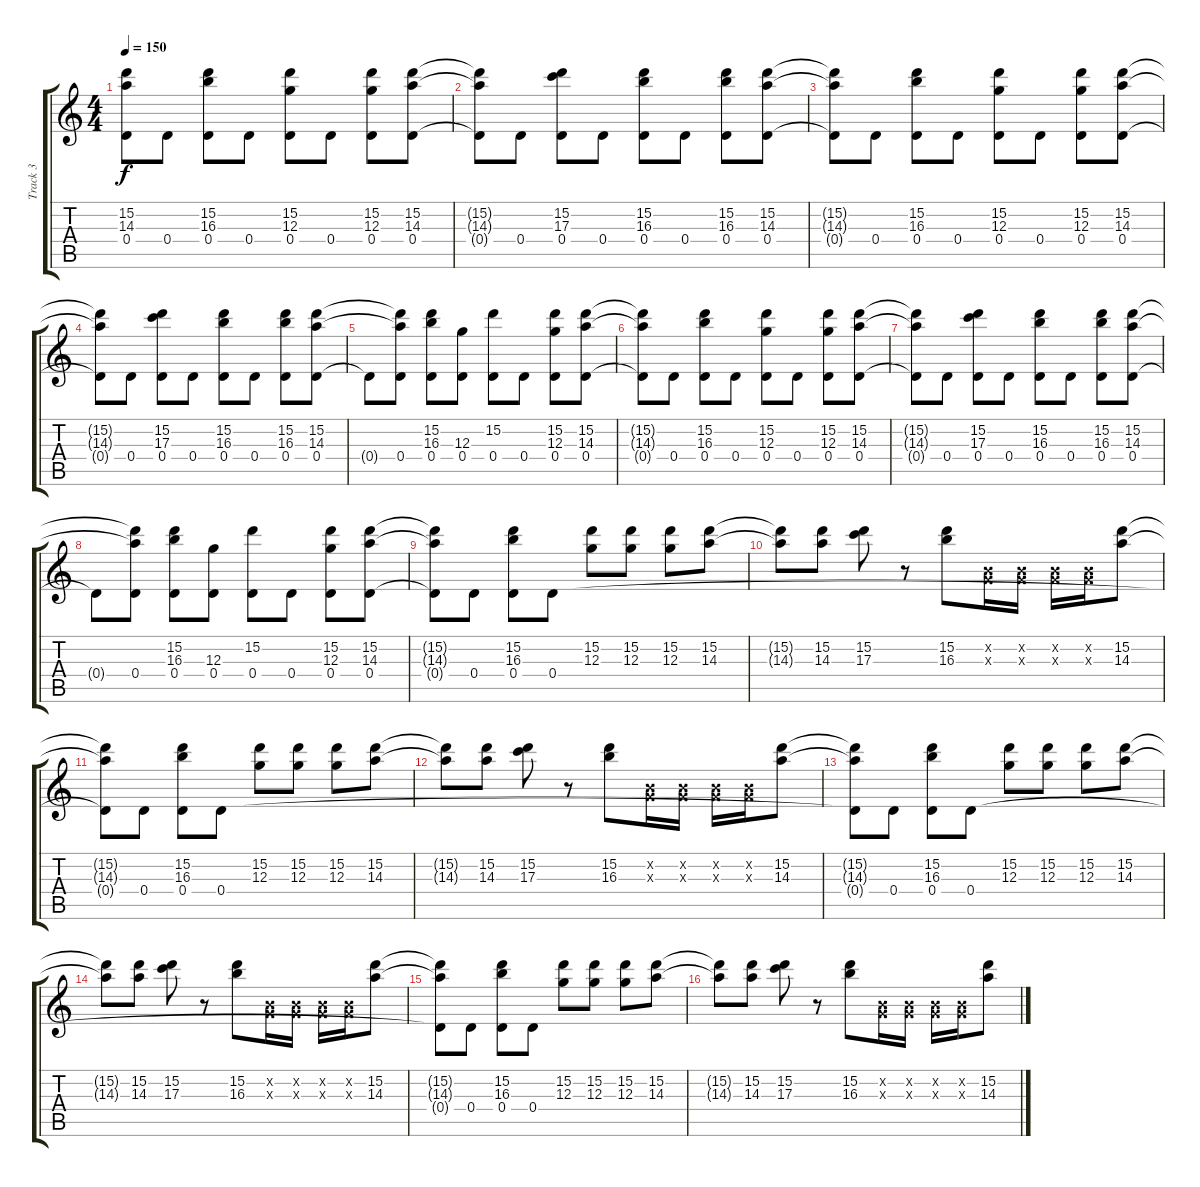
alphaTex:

\track ("Track 3" "Track 3") {instrument distortionguitar}
\staff {score tabs}
\tuning (E4 B3 G3 D3 A2 E2) {hide}
\ts (4 4)
\tempo 150
\clef g2
\ks c
(15.2{t} 14.3{t} 0.4{t}).8{dy f} 0.4.8 (15.2 16.3 0.4).8 0.4.8 (15.2 12.3 0.4).8 0.4.8 (15.2 12.3 0.4).8 (15.2 14.3 0.4).8 |
(15.2{t} 14.3{t} 0.4{t}).8 0.4.8 (15.2 17.3 0.4).8 0.4.8 (15.2 16.3 0.4).8 0.4.8 (15.2 16.3 0.4).8 (15.2 14.3 0.4).8 |
(15.2{t} 14.3{t} 0.4{t}).8 0.4.8 (15.2 16.3 0.4).8 0.4.8 (15.2 12.3 0.4).8 0.4.8 (15.2 12.3 0.4).8 (15.2 14.3 0.4).8 |
(15.2{t} 14.3{t} 0.4{t}).8 0.4.8 (15.2 17.3 0.4).8 0.4.8 (15.2 16.3 0.4).8 0.4.8 (15.2 16.3 0.4).8 (15.2 14.3 0.4).8 |
0.4{t}.8 (15.2{t} 14.3{t} 0.4).8 (15.2 16.3 0.4).8 (12.3 0.4).8 (15.2 0.4).8 0.4.8 (15.2 12.3 0.4).8 (15.2 14.3 0.4).8 |
(15.2{t} 14.3{t} 0.4{t}).8 0.4.8 (15.2 16.3 0.4).8 0.4.8 (15.2 12.3 0.4).8 0.4.8 (15.2 12.3 0.4).8 (15.2 14.3 0.4).8 |
(15.2{t} 14.3{t} 0.4{t}).8 0.4.8 (15.2 17.3 0.4).8 0.4.8 (15.2 16.3 0.4).8 0.4.8 (15.2 16.3 0.4).8 (15.2 14.3 0.4).8 |
0.4{t}.8 (15.2{t} 14.3{t} 0.4).8 (15.2 16.3 0.4).8 (12.3 0.4).8 (15.2 0.4).8 0.4.8 (15.2 12.3 0.4).8 (15.2 14.3 0.4).8 |
(15.2{t} 14.3{t} 0.4{t}).8 0.4.8 (15.2 16.3 0.4).8 0.4.8 (15.2 12.3).8 (15.2 12.3).8 (15.2 12.3).8 (15.2 14.3).8 |
(15.2{t} 14.3{t}).8 (15.2 14.3).8 (15.2 17.3).8 r.8 (15.2 16.3).8 (0.2{x} 0.3{x}).16 (0.2{x} 0.3{x}).16 (0.2{x} 0.3{x}).16 (0.2{x} 0.3{x}).16 (15.2 14.3).8 |
(15.2{t} 14.3{t} 0.4{t}).8 0.4.8 (15.2 16.3 0.4).8 0.4.8 (15.2 12.3).8 (15.2 12.3).8 (15.2 12.3).8 (15.2 14.3).8 |
(15.2{t} 14.3{t}).8 (15.2 14.3).8 (15.2 17.3).8 r.8 (15.2 16.3).8 (0.2{x} 0.3{x}).16 (0.2{x} 0.3{x}).16 (0.2{x} 0.3{x}).16 (0.2{x} 0.3{x}).16 (15.2 14.3).8 |
(15.2{t} 14.3{t} 0.4{t}).8 0.4.8 (15.2 16.3 0.4).8 0.4.8 (15.2 12.3).8 (15.2 12.3).8 (15.2 12.3).8 (15.2 14.3).8 |
(15.2{t} 14.3{t}).8 (15.2 14.3).8 (15.2 17.3).8 r.8 (15.2 16.3).8 (0.2{x} 0.3{x}).16 (0.2{x} 0.3{x}).16 (0.2{x} 0.3{x}).16 (0.2{x} 0.3{x}).16 (15.2 14.3).8 |
(15.2{t} 14.3{t} 0.4{t}).8 0.4.8 (15.2 16.3 0.4).8 0.4.8 (15.2 12.3).8 (15.2 12.3).8 (15.2 12.3).8 (15.2 14.3).8 |
(15.2{t} 14.3{t}).8 (15.2 14.3).8 (15.2 17.3).8 r.8 (15.2 16.3).8 (0.2{x} 0.3{x}).16 (0.2{x} 0.3{x}).16 (0.2{x} 0.3{x}).16 (0.2{x} 0.3{x}).16 (15.2 14.3).8
